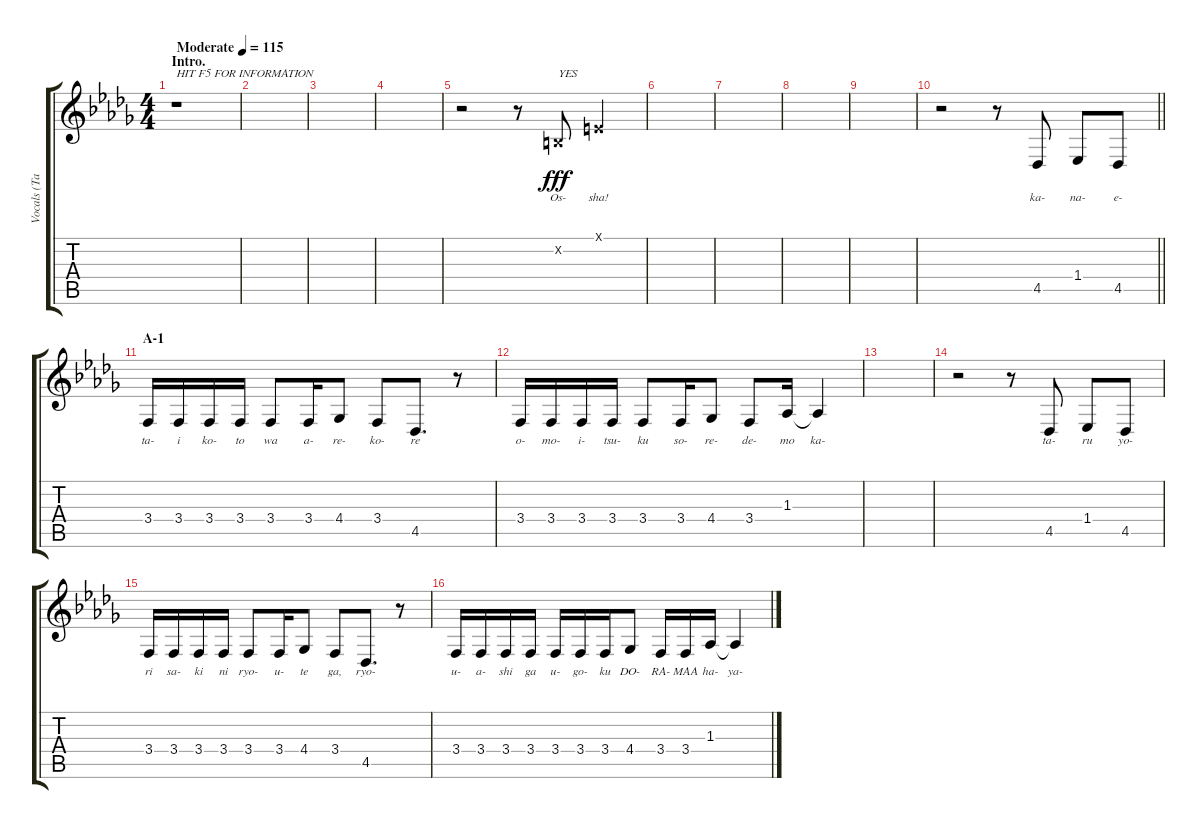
\track ("Vocals (Tainaka Ritsu)" "Vocals (Ta") {instrument altosax}
\staff {score tabs}
\tuning (E4 B3 G3 D3 A2 E2) {hide}
\ts (4 4)
\section ("" "Intro.")
\tempo (115 "Moderate")
\clef g2
\ks db
r.1{txt "HIT F5 FOR INFORMATION" dy fff instrument altosax} |
|
|
|
r.2 r.8 0.2{x}.8{txt "YES" lyrics (0 "Os-") lyrics (1 "") lyrics (2 "") lyrics (3 "") lyrics (4 "")} 0.1{x}.4{lyrics (0 "sha!") lyrics (1 "") lyrics (2 "") lyrics (3 "") lyrics (4 "")} |
|
|
|
|
\barLineRight lightlight
r.2 r.8 4.5.8{lyrics (0 "ka-") lyrics (1 "") lyrics (2 "") lyrics (3 "") lyrics (4 "")} 1.4.8{lyrics (0 "na-") lyrics (1 "") lyrics (2 "") lyrics (3 "") lyrics (4 "")} 4.5.8{lyrics (0 "e-") lyrics (1 "") lyrics (2 "") lyrics (3 "") lyrics (4 "")} |
\section ("" "A-1")
3.4.16{lyrics (0 "ta-") lyrics (1 "") lyrics (2 "") lyrics (3 "") lyrics (4 "")} 3.4.16{lyrics (0 "i") lyrics (1 "") lyrics (2 "") lyrics (3 "") lyrics (4 "")} 3.4.16{lyrics (0 "ko-") lyrics (1 "") lyrics (2 "") lyrics (3 "") lyrics (4 "")} 3.4.16{lyrics (0 "to") lyrics (1 "") lyrics (2 "") lyrics (3 "") lyrics (4 "")} 3.4.8{lyrics (0 "wa") lyrics (1 "") lyrics (2 "") lyrics (3 "") lyrics (4 "")} 3.4.16{lyrics (0 "a-") lyrics (1 "") lyrics (2 "") lyrics (3 "") lyrics (4 "")} 4.4.8{lyrics (0 "re-") lyrics (1 "") lyrics (2 "") lyrics (3 "") lyrics (4 "")} 3.4.8{lyrics (0 "ko-") lyrics (1 "") lyrics (2 "") lyrics (3 "") lyrics (4 "")} 4.5.8{d lyrics (0 "re") lyrics (1 "") lyrics (2 "") lyrics (3 "") lyrics (4 "")} r.8 |
3.4.16{lyrics (0 "o-") lyrics (1 "") lyrics (2 "") lyrics (3 "") lyrics (4 "")} 3.4.16{lyrics (0 "mo-") lyrics (1 "") lyrics (2 "") lyrics (3 "") lyrics (4 "")} 3.4.16{lyrics (0 "i-") lyrics (1 "") lyrics (2 "") lyrics (3 "") lyrics (4 "")} 3.4.16{lyrics (0 "tsu-") lyrics (1 "") lyrics (2 "") lyrics (3 "") lyrics (4 "")} 3.4.8{lyrics (0 "ku") lyrics (1 "") lyrics (2 "") lyrics (3 "") lyrics (4 "")} 3.4.16{lyrics (0 "so-") lyrics (1 "") lyrics (2 "") lyrics (3 "") lyrics (4 "")} 4.4.8{lyrics (0 "re-") lyrics (1 "") lyrics (2 "") lyrics (3 "") lyrics (4 "")} 3.4.8{lyrics (0 "de-") lyrics (1 "") lyrics (2 "") lyrics (3 "") lyrics (4 "")} 1.3.16{lyrics (0 "mo") lyrics (1 "") lyrics (2 "") lyrics (3 "") lyrics (4 "")} 1.3{t}.4{lyrics (0 "ka-") lyrics (1 "") lyrics (2 "") lyrics (3 "") lyrics (4 "")} |
|
r.2 r.8 4.5.8{lyrics (0 "ta-") lyrics (1 "") lyrics (2 "") lyrics (3 "") lyrics (4 "")} 1.4.8{lyrics (0 "ru") lyrics (1 "") lyrics (2 "") lyrics (3 "") lyrics (4 "")} 4.5.8{lyrics (0 "yo-") lyrics (1 "") lyrics (2 "") lyrics (3 "") lyrics (4 "")} |
3.4.16{lyrics (0 "ri") lyrics (1 "") lyrics (2 "") lyrics (3 "") lyrics (4 "")} 3.4.16{lyrics (0 "sa-") lyrics (1 "") lyrics (2 "") lyrics (3 "") lyrics (4 "")} 3.4.16{lyrics (0 "ki") lyrics (1 "") lyrics (2 "") lyrics (3 "") lyrics (4 "")} 3.4.16{lyrics (0 "ni") lyrics (1 "") lyrics (2 "") lyrics (3 "") lyrics (4 "")} 3.4.8{lyrics (0 "ryo-") lyrics (1 "") lyrics (2 "") lyrics (3 "") lyrics (4 "")} 3.4.16{lyrics (0 "u-") lyrics (1 "") lyrics (2 "") lyrics (3 "") lyrics (4 "")} 4.4.8{lyrics (0 "te") lyrics (1 "") lyrics (2 "") lyrics (3 "") lyrics (4 "")} 3.4.8{lyrics (0 "ga,") lyrics (1 "") lyrics (2 "") lyrics (3 "") lyrics (4 "")} 4.5.8{d lyrics (0 "ryo-") lyrics (1 "") lyrics (2 "") lyrics (3 "") lyrics (4 "")} r.8 |
3.4.16{lyrics (0 "u-") lyrics (1 "") lyrics (2 "") lyrics (3 "") lyrics (4 "")} 3.4.16{lyrics (0 "a-") lyrics (1 "") lyrics (2 "") lyrics (3 "") lyrics (4 "")} 3.4.16{lyrics (0 "shi") lyrics (1 "") lyrics (2 "") lyrics (3 "") lyrics (4 "")} 3.4.16{lyrics (0 "ga") lyrics (1 "") lyrics (2 "") lyrics (3 "") lyrics (4 "")} 3.4.16{lyrics (0 "u-") lyrics (1 "") lyrics (2 "") lyrics (3 "") lyrics (4 "")} 3.4.16{lyrics (0 "go-") lyrics (1 "") lyrics (2 "") lyrics (3 "") lyrics (4 "")} 3.4.16{lyrics (0 "ku") lyrics (1 "") lyrics (2 "") lyrics (3 "") lyrics (4 "")} 4.4.8{lyrics (0 "DO-") lyrics (1 "") lyrics (2 "") lyrics (3 "") lyrics (4 "")} 3.4.16{lyrics (0 "RA-") lyrics (1 "") lyrics (2 "") lyrics (3 "") lyrics (4 "")} 3.4.16{lyrics (0 "MAA") lyrics (1 "") lyrics (2 "") lyrics (3 "") lyrics (4 "")} 1.3.16{lyrics (0 "ha-") lyrics (1 "") lyrics (2 "") lyrics (3 "") lyrics (4 "")} 1.3{t}.4{lyrics (0 "ya-") lyrics (1 "") lyrics (2 "") lyrics (3 "") lyrics (4 "")}
